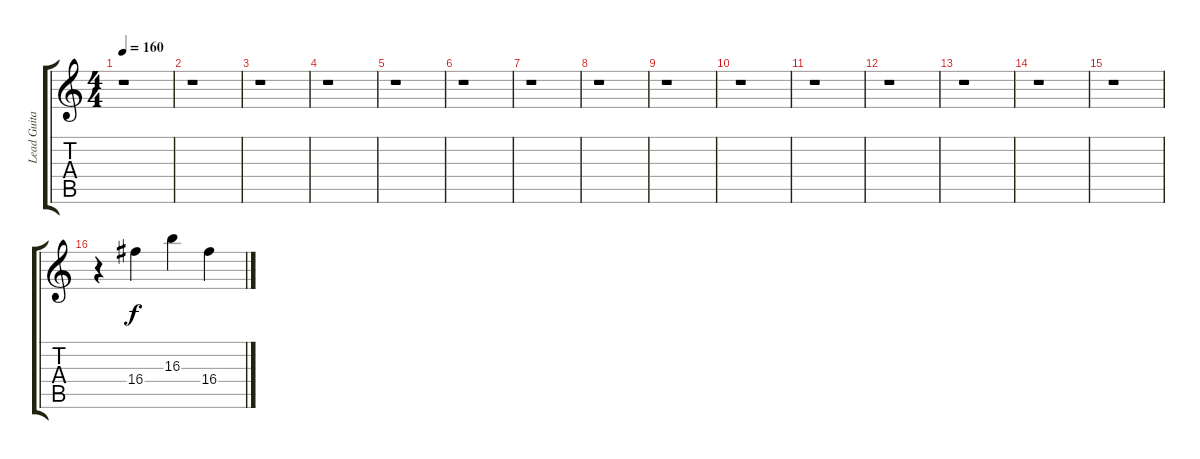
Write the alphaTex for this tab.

\track ("Lead Guitar (Distortion Solo)" "Lead Guita") {instrument distortionguitar bank 255}
\staff {score tabs}
\tuning (E4 B3 G3 D3 A2 E2) {hide}
\ts (4 4)
\tempo 160
\clef g2
\ks c
r.1{dy fff} |
r.1 |
r.1 |
r.1 |
r.1 |
r.1 |
r.1 |
r.1 |
r.1 |
r.1 |
r.1 |
r.1 |
r.1 |
r.1 |
r.1 |
r.4 16.4.4{dy f} 16.3.4 16.4.4
